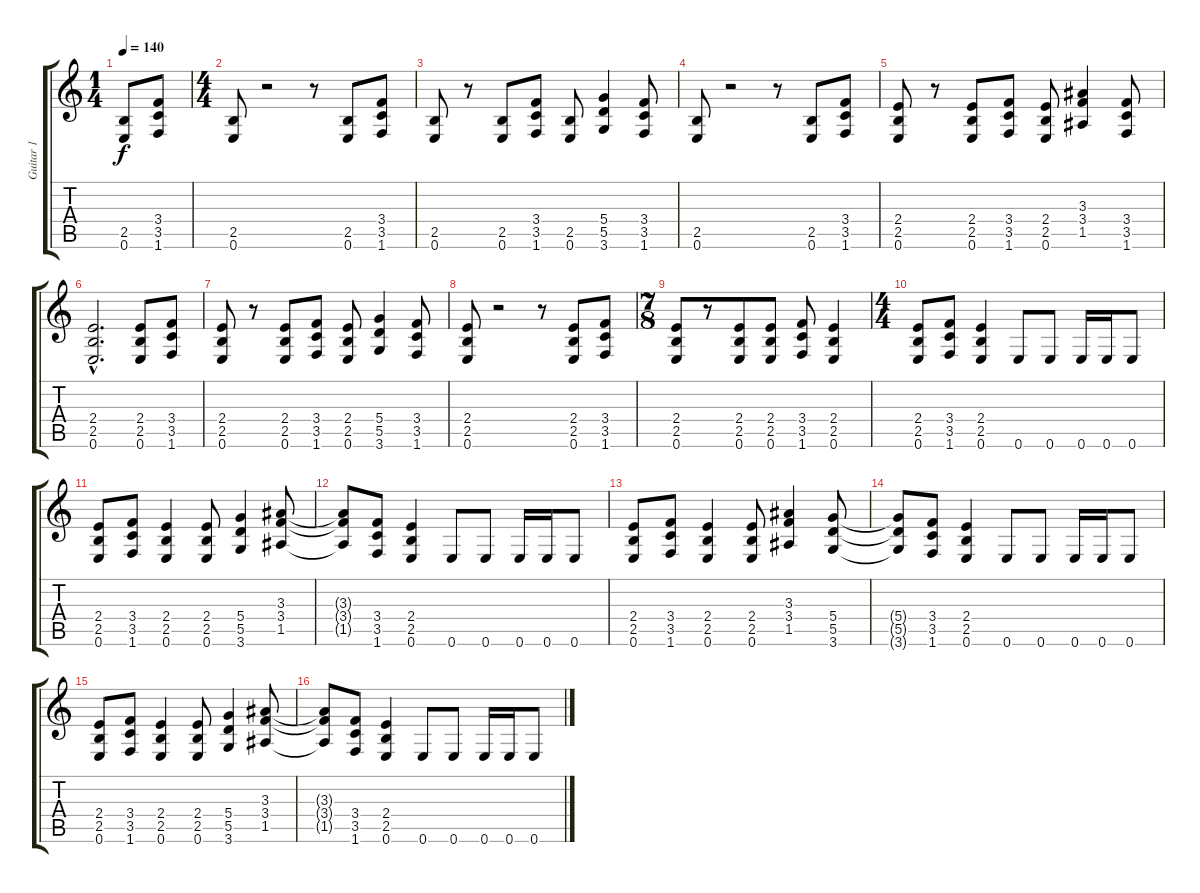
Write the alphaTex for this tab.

\track ("Guitar 1" "Guitar 1") {instrument distortionguitar}
\staff {score tabs}
\tuning (E4 B3 G3 D3 A2 E2) {hide}
\ts (1 4)
\tempo 140
\clef g2
\ks c
(2.5 0.6).8{dy f instrument distortionguitar} (3.4 3.5 1.6).8 |
\ts (4 4)
(2.5 0.6).8 r.2 r.8 (2.5 0.6).8 (3.4 3.5 1.6).8 |
(2.5 0.6).8 r.8 (2.5 0.6).8 (3.4 3.5 1.6).8 (2.5 0.6).8 (5.4 5.5 3.6).4 (3.4 3.5 1.6).8 |
(2.5 0.6).8 r.2 r.8 (2.5 0.6).8 (3.4 3.5 1.6).8 |
(2.4 2.5 0.6).8 r.8 (2.4 2.5 0.6).8 (3.4 3.5 1.6).8 (2.4 2.5 0.6).8 (3.3 3.4 1.5).4 (3.4 3.5 1.6).8 |
(2.4{hac} 2.5{hac} 0.6{hac}).2{d} (2.4 2.5 0.6).8 (3.4 3.5 1.6).8 |
(2.4 2.5 0.6).8 r.8 (2.4 2.5 0.6).8 (3.4 3.5 1.6).8 (2.4 2.5 0.6).8 (5.4 5.5 3.6).4 (3.4 3.5 1.6).8 |
(2.4 2.5 0.6).8 r.2 r.8 (2.4 2.5 0.6).8 (3.4 3.5 1.6).8 |
\ts (7 8)
(2.4 2.5 0.6).8 r.8 (2.4 2.5 0.6).8 (2.4 2.5 0.6).8 (3.4 3.5 1.6).8 (2.4 2.5 0.6).4 |
\ts (4 4)
(2.4 2.5 0.6).8 (3.4 3.5 1.6).8 (2.4 2.5 0.6).4 0.6.8 0.6.8 0.6.16 0.6.16 0.6.8 |
(2.4 2.5 0.6).8 (3.4 3.5 1.6).8 (2.4 2.5 0.6).4 (2.4 2.5 0.6).8 (5.4 5.5 3.6).4 (3.3 3.4 1.5).8 |
(3.3{t} 3.4{t} 1.5{t}).8 (3.4 3.5 1.6).8 (2.4 2.5 0.6).4 0.6.8 0.6.8 0.6.16 0.6.16 0.6.8 |
(2.4 2.5 0.6).8 (3.4 3.5 1.6).8 (2.4 2.5 0.6).4 (2.4 2.5 0.6).8 (3.3 3.4 1.5).4 (5.4 5.5 3.6).8 |
(5.4{t} 5.5{t} 3.6{t}).8 (3.4 3.5 1.6).8 (2.4 2.5 0.6).4 0.6.8 0.6.8 0.6.16 0.6.16 0.6.8 |
(2.4 2.5 0.6).8 (3.4 3.5 1.6).8 (2.4 2.5 0.6).4 (2.4 2.5 0.6).8 (5.4 5.5 3.6).4 (3.3 3.4 1.5).8 |
(3.3{t} 3.4{t} 1.5{t}).8 (3.4 3.5 1.6).8 (2.4 2.5 0.6).4 0.6.8 0.6.8 0.6.16 0.6.16 0.6.8
